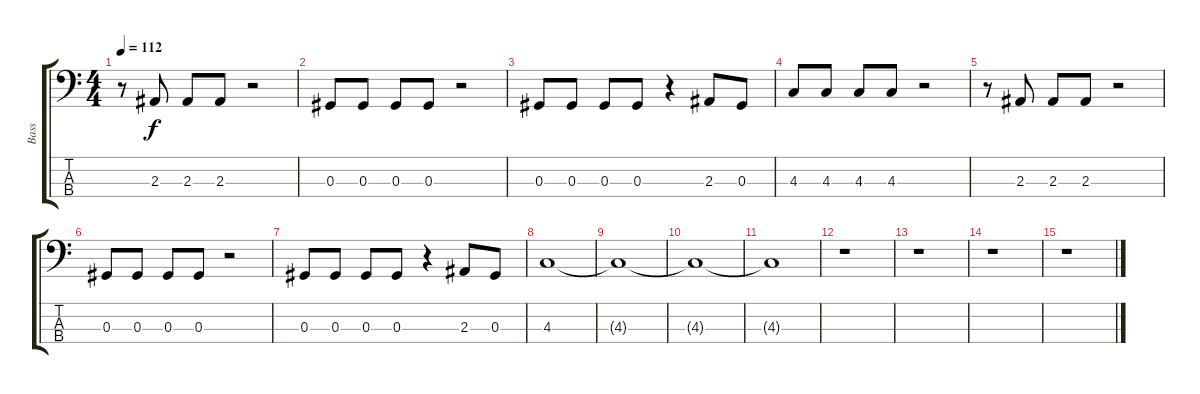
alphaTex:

\track ("Bass" "Bass") {instrument electricbassfinger}
\staff {score tabs}
\tuning (Gb2 Db2 Ab1 Eb1) {hide}
\ts (4 4)
\tempo 112
\clef f4
\ks c
r.8{dy f} 2.3.8 2.3.8 2.3.8 r.2 |
0.3.8 0.3.8 0.3.8 0.3.8 r.2 |
0.3.8 0.3.8 0.3.8 0.3.8 r.4 2.3.8 0.3.8 |
4.3.8 4.3.8 4.3.8 4.3.8 r.2 |
r.8 2.3.8 2.3.8 2.3.8 r.2 |
0.3.8 0.3.8 0.3.8 0.3.8 r.2 |
0.3.8 0.3.8 0.3.8 0.3.8 r.4 2.3.8 0.3.8 |
4.3.1 |
4.3{t}.1 |
4.3{t}.1 |
4.3{t}.1 |
r.1 |
r.1 |
r.1 |
r.1
